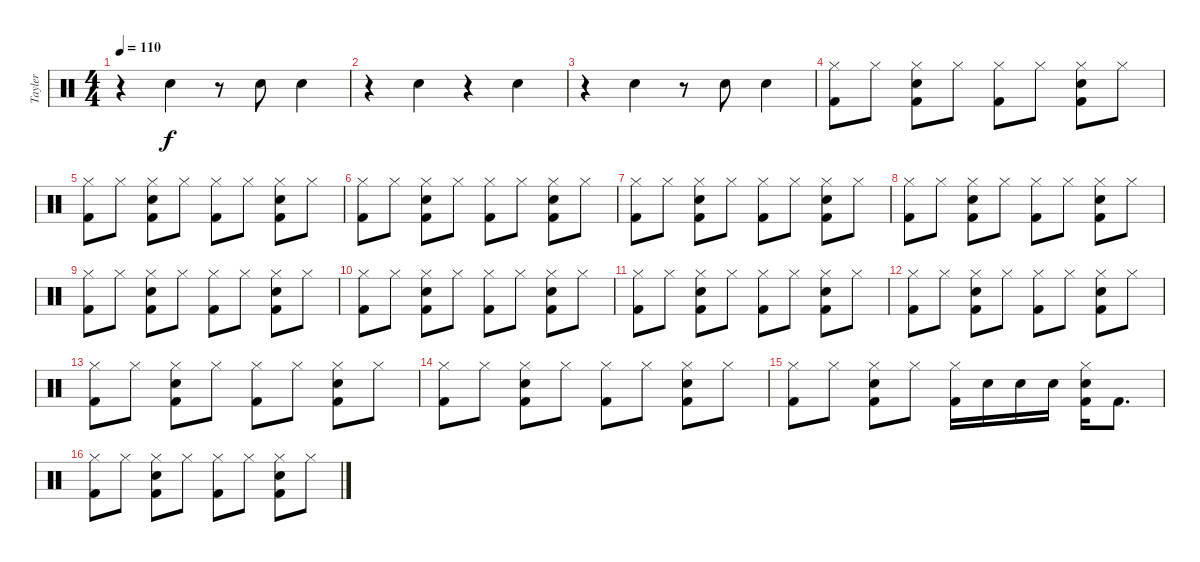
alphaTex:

\track ("Tayler" "Tayler") {instrument percussion}
\staff {score}
\articulation defaults
\ts (4 4)
\tempo 110
\clef neutral
\ks c
r.4{dy f} "Hand Clap (hit)".4 r.8 "Hand Clap (hit)".8 "Hand Clap (hit)".4 |
r.4 "Hand Clap (hit)".4 r.4 "Hand Clap (hit)".4 |
r.4 "Hand Clap (hit)".4 r.8 "Hand Clap (hit)".8 "Hand Clap (hit)".4 |
("Hi-Hat (closed)" "Kick (hit) 2").8 "Hi-Hat (closed)".8 ("Hi-Hat (closed)" "Snare (hit) 2" "Kick (hit) 2").8 "Hi-Hat (closed)".8 ("Hi-Hat (closed)" "Kick (hit) 2").8 "Hi-Hat (closed)".8 ("Hi-Hat (closed)" "Snare (hit) 2" "Kick (hit) 2").8 "Hi-Hat (closed)".8 |
("Hi-Hat (closed)" "Kick (hit) 2").8 "Hi-Hat (closed)".8 ("Hi-Hat (closed)" "Snare (hit) 2" "Kick (hit) 2").8 "Hi-Hat (closed)".8 ("Hi-Hat (closed)" "Kick (hit) 2").8 "Hi-Hat (closed)".8 ("Hi-Hat (closed)" "Snare (hit) 2" "Kick (hit) 2").8 "Hi-Hat (closed)".8 |
("Hi-Hat (closed)" "Kick (hit) 2").8 "Hi-Hat (closed)".8 ("Hi-Hat (closed)" "Snare (hit) 2" "Kick (hit) 2").8 "Hi-Hat (closed)".8 ("Hi-Hat (closed)" "Kick (hit) 2").8 "Hi-Hat (closed)".8 ("Hi-Hat (closed)" "Snare (hit) 2" "Kick (hit) 2").8 "Hi-Hat (closed)".8 |
("Hi-Hat (closed)" "Kick (hit) 2").8 "Hi-Hat (closed)".8 ("Hi-Hat (closed)" "Snare (hit) 2" "Kick (hit) 2").8 "Hi-Hat (closed)".8 ("Hi-Hat (closed)" "Kick (hit) 2").8 "Hi-Hat (closed)".8 ("Hi-Hat (closed)" "Snare (hit) 2" "Kick (hit) 2").8 "Hi-Hat (closed)".8 |
("Hi-Hat (closed)" "Kick (hit) 2").8 "Hi-Hat (closed)".8 ("Hi-Hat (closed)" "Snare (hit) 2" "Kick (hit) 2").8 "Hi-Hat (closed)".8 ("Hi-Hat (closed)" "Kick (hit) 2").8 "Hi-Hat (closed)".8 ("Hi-Hat (closed)" "Snare (hit) 2" "Kick (hit) 2").8 "Hi-Hat (closed)".8 |
("Hi-Hat (closed)" "Kick (hit) 2").8 "Hi-Hat (closed)".8 ("Hi-Hat (closed)" "Snare (hit) 2" "Kick (hit) 2").8 "Hi-Hat (closed)".8 ("Hi-Hat (closed)" "Kick (hit) 2").8 "Hi-Hat (closed)".8 ("Hi-Hat (closed)" "Snare (hit) 2" "Kick (hit) 2").8 "Hi-Hat (closed)".8 |
("Hi-Hat (closed)" "Kick (hit) 2").8 "Hi-Hat (closed)".8 ("Hi-Hat (closed)" "Snare (hit) 2" "Kick (hit) 2").8 "Hi-Hat (closed)".8 ("Hi-Hat (closed)" "Kick (hit) 2").8 "Hi-Hat (closed)".8 ("Hi-Hat (closed)" "Snare (hit) 2" "Kick (hit) 2").8 "Hi-Hat (closed)".8 |
("Hi-Hat (closed)" "Kick (hit) 2").8 "Hi-Hat (closed)".8 ("Hi-Hat (closed)" "Snare (hit) 2" "Kick (hit) 2").8 "Hi-Hat (closed)".8 ("Hi-Hat (closed)" "Kick (hit) 2").8 "Hi-Hat (closed)".8 ("Hi-Hat (closed)" "Snare (hit) 2" "Kick (hit) 2").8 "Hi-Hat (closed)".8 |
("Hi-Hat (closed)" "Kick (hit) 2").8 "Hi-Hat (closed)".8 ("Hi-Hat (closed)" "Snare (hit) 2" "Kick (hit) 2").8 "Hi-Hat (closed)".8 ("Hi-Hat (closed)" "Kick (hit) 2").8 "Hi-Hat (closed)".8 ("Hi-Hat (closed)" "Snare (hit) 2" "Kick (hit) 2").8 "Hi-Hat (closed)".8 |
("Hi-Hat (closed)" "Kick (hit) 2").8 "Hi-Hat (closed)".8 ("Hi-Hat (closed)" "Snare (hit) 2" "Kick (hit) 2").8 "Hi-Hat (closed)".8 ("Hi-Hat (closed)" "Kick (hit) 2").8 "Hi-Hat (closed)".8 ("Hi-Hat (closed)" "Snare (hit) 2" "Kick (hit) 2").8 "Hi-Hat (closed)".8 |
("Hi-Hat (closed)" "Kick (hit) 2").8 "Hi-Hat (closed)".8 ("Hi-Hat (closed)" "Snare (hit) 2" "Kick (hit) 2").8 "Hi-Hat (closed)".8 ("Hi-Hat (closed)" "Kick (hit) 2").8 "Hi-Hat (closed)".8 ("Hi-Hat (closed)" "Snare (hit) 2" "Kick (hit) 2").8 "Hi-Hat (closed)".8 |
("Hi-Hat (closed)" "Kick (hit) 2").8 "Hi-Hat (closed)".8 ("Hi-Hat (closed)" "Snare (hit) 2" "Kick (hit) 2").8 "Hi-Hat (closed)".8 ("Hi-Hat (closed)" "Kick (hit) 2").16 "Snare (hit) 2".16 "Snare (hit) 2".16 "Snare (hit) 2".16 ("Hi-Hat (closed)" "Snare (hit) 2" "Kick (hit) 2").16 "Kick (hit) 2".8{d} |
("Hi-Hat (closed)" "Kick (hit) 2").8 "Hi-Hat (closed)".8 ("Hi-Hat (closed)" "Snare (hit) 2" "Kick (hit) 2").8 "Hi-Hat (closed)".8 ("Hi-Hat (closed)" "Kick (hit) 2").8 "Hi-Hat (closed)".8 ("Hi-Hat (closed)" "Snare (hit) 2" "Kick (hit) 2").8 "Hi-Hat (closed)".8
